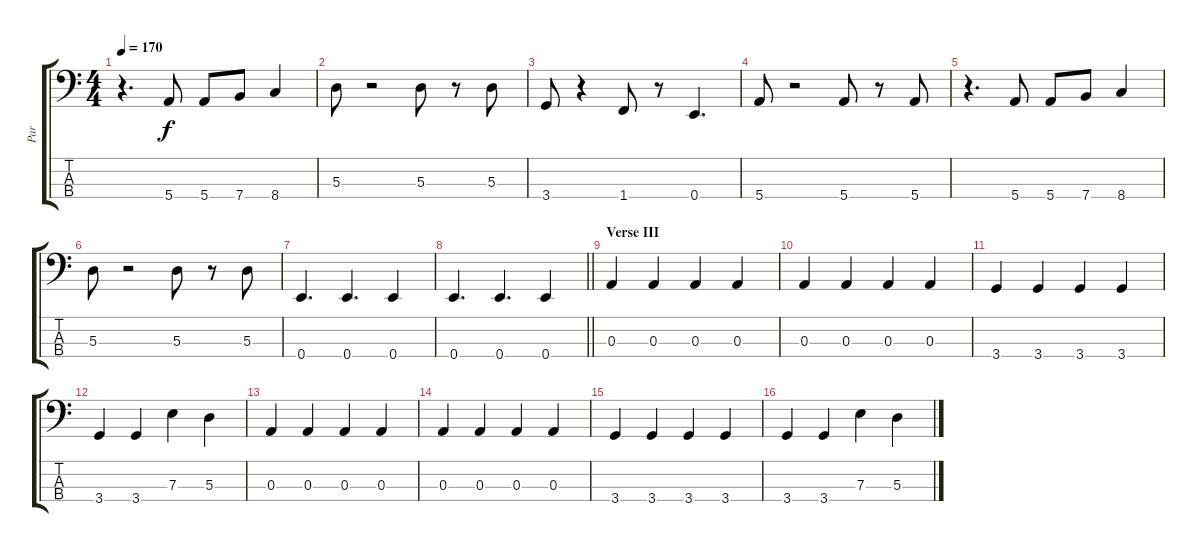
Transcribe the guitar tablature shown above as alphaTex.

\track ("Par" "Par") {instrument electricbasspick}
\staff {score tabs}
\tuning (G2 D2 A1 E1) {hide}
\ts (4 4)
\tempo 170
\clef f4
\ks c
r.4{d dy f} 5.4.8 5.4.8 7.4.8 8.4.4 |
5.3.8 r.2 5.3.8 r.8 5.3.8 |
3.4.8 r.4 1.4.8 r.8 0.4.4{d} |
5.4.8 r.2 5.4.8 r.8 5.4.8 |
r.4{d} 5.4.8 5.4.8 7.4.8 8.4.4 |
5.3.8 r.2 5.3.8 r.8 5.3.8 |
0.4.4{d} 0.4.4{d} 0.4.4 |
\barLineRight lightlight
0.4.4{d} 0.4.4{d} 0.4.4 |
\section ("" "Verse III")
0.3.4 0.3.4 0.3.4 0.3.4 |
0.3.4 0.3.4 0.3.4 0.3.4 |
3.4.4 3.4.4 3.4.4 3.4.4 |
3.4.4 3.4.4 7.3.4 5.3.4 |
0.3.4 0.3.4 0.3.4 0.3.4 |
0.3.4 0.3.4 0.3.4 0.3.4 |
3.4.4 3.4.4 3.4.4 3.4.4 |
3.4.4 3.4.4 7.3.4 5.3.4
